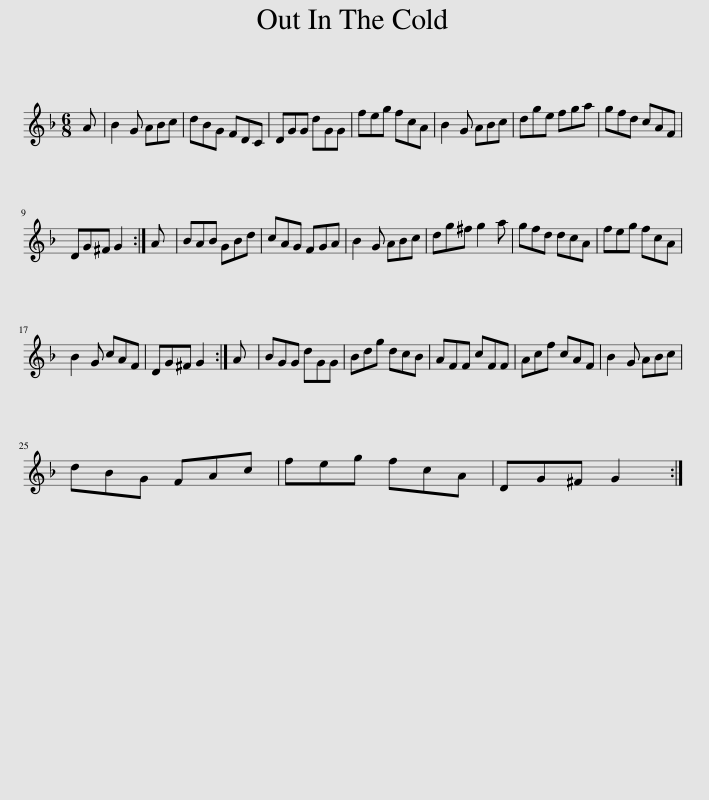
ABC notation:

X:1
L:1/8
M:6/8
I:linebreak $
K:F
V:1 treble
V:1
 A | B2 G ABc | dBG FDC | DGG dGG | feg fcA | %5
 B2 G ABc | dge fga | gfd cAF |$ DG^F G2 :| A | %10
 BAB GBd | cAG FGA | B2 G ABc | dg^f g2 a | gfd dcA | %15
 feg fcA |$ B2 G cAF | DG^F G2 :| A | BGG dGG | %20
 Bdg dcB | AFF cFF | Acf cAF | B2 G ABc |$ dBG FAc | %25
 feg fcA | DG^F G2 :| %27
